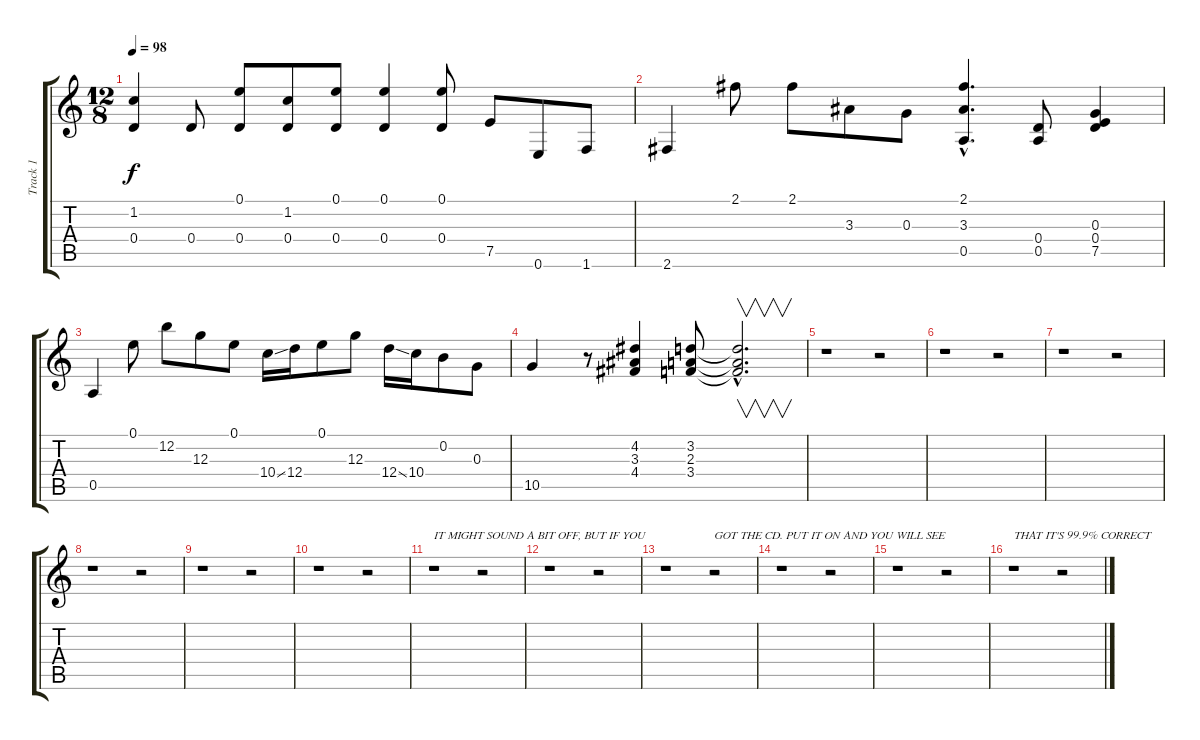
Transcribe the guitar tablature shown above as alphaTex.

\track ("Track 1" "Track 1") {instrument electricguitarclean}
\staff {score tabs}
\tuning (E4 B3 G3 D3 A2 E2) {hide}
\ts (12 8)
\tempo 98
\clef g2
\ks c
(1.2 0.4).4{dy f} 0.4.8 (0.1 0.4).8 (1.2 0.4).8 (0.1 0.4).8 (0.1 0.4).4 (0.1 0.4).8 7.5.8 0.6.8 1.6.8 |
2.6.4 2.1.8 2.1.8 3.3.8 0.3.8 (2.1{hac} 3.3{hac} 0.5{hac}).4{d} (0.4 0.5).8 (0.3 0.4 7.5).4 |
0.5.4 0.1.8 12.2.8 12.3.8 0.1.8 10.4{ss}.16 12.4.16 0.1.8 12.3.8 12.4{ss}.16 10.4.16 0.2.8 0.3.8 |
10.5.4 r.8 (4.2 3.3 4.4).4 (3.2 2.3 3.4).8 (3.2{hac t} 2.3{hac t} 3.4{hac t}).2{v d} |
r.1 r.2 |
r.1 r.2 |
r.1 r.2 |
r.1 r.2 |
r.1 r.2 |
r.1 r.2 |
r.1{txt "IT MIGHT SOUND A BIT OFF, BUT IF YOU"} r.2 |
r.1 r.2 |
r.1 r.2{txt "GOT THE CD. PUT IT ON AND YOU WILL SEE"} |
r.1 r.2 |
r.1 r.2 |
r.1{txt "THAT IT'S 99.9% CORRECT"} r.2
